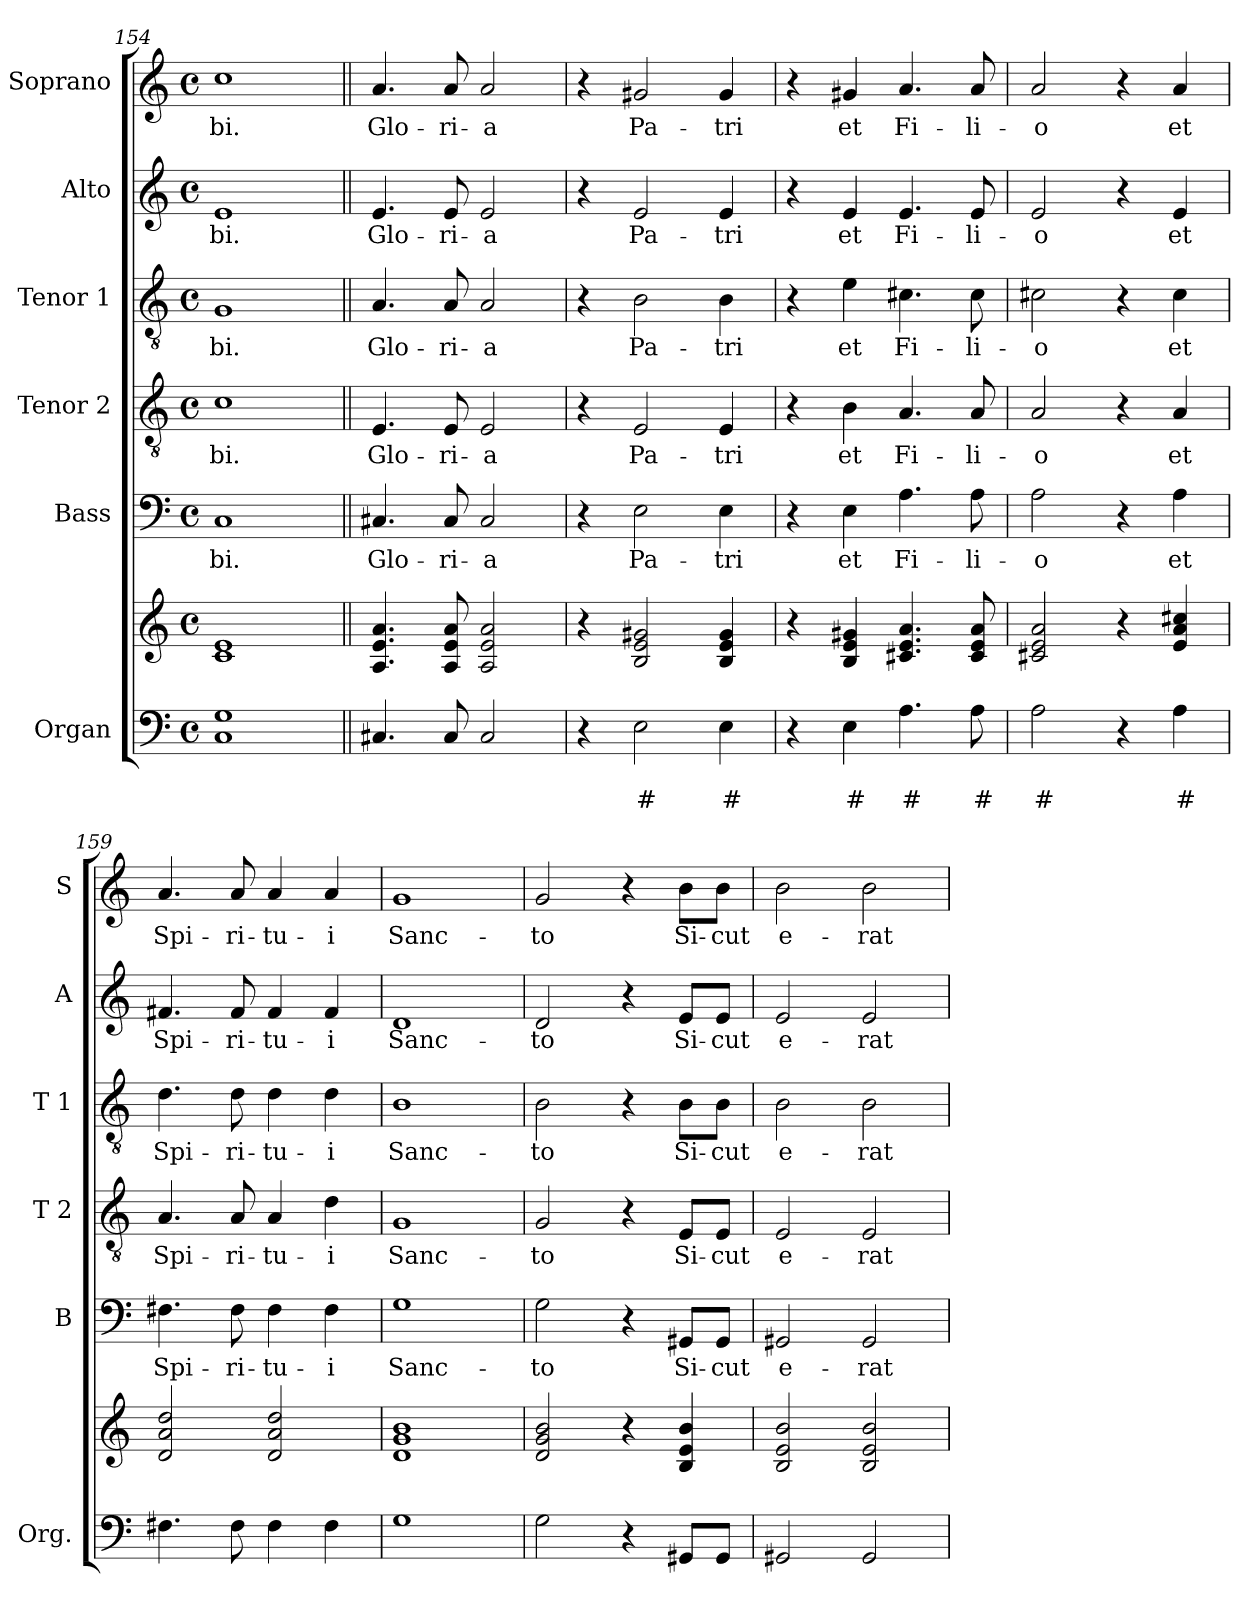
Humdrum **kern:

**kern	**text	**text	**kern	**kern	**text	**kern	**text	**kern	**text	**kern	**text	**kern	**text
*part6	*part6	*part6	*part6	*part5	*part5	*part4	*part4	*part3	*part3	*part2	*part2	*part1	*part1
*staff7	*staff7	*staff7	*staff6	*staff5	*staff5	*staff4	*staff4	*staff3	*staff3	*staff2	*staff2	*staff1	*staff1
*I"Organ	*	*	*	*I"Bass	*	*I"Tenor 2	*	*I"Tenor 1	*	*I"Alto	*	*I"Soprano	*
*I'Org.	*	*	*	*I'B	*	*I'T 2	*	*I'T 1	*	*I'A	*	*I'S	*
*clefF4	*	*	*clefG2	*clefF4	*	*clefGv2	*	*clefGv2	*	*clefG2	*	*clefG2	*
*k[]	*	*	*k[]	*k[]	*	*k[]	*	*k[]	*	*k[]	*	*k[]	*
*C:	*	*	*C:	*C:	*	*C:	*	*C:	*	*C:	*	*C:	*
*M4/4	*	*	*M4/4	*M4/4	*	*M4/4	*	*M4/4	*	*M4/4	*	*M4/4	*
*met(c)	*	*	*met(c)	*met(c)	*	*met(c)	*	*met(c)	*	*met(c)	*	*met(c)	*
=154	=154	=154	=154	=154	=154	=154	=154	=154	=154	=154	=154	=154	=154
!	!	!	!	!	!LO:LY:b	!	!LO:LY:b	!	!LO:LY:b	!	!LO:LY:b	!	!LO:LY:b
1C 1G	.	.	1c! 1e!	1C	-bi.	1c	-bi.	1G	-bi.	1e	-bi.	1cc	-bi.
=155||	=155||	=155||	=155||	=155||	=155||	=155||	=155||	=155||	=155||	=155||	=155||	=155||	=155||
!	!	!	!	!	!LO:LY:b	!	!LO:LY:b	!	!LO:LY:b	!	!LO:LY:b	!	!LO:LY:b
4.C#X/	.	.	4.A!/ 4.e!/ 4.a!/	4.C#X/	Glo-	4.E/	Glo-	4.A/	Glo-	4.e/	Glo-	4.a/	Glo-
!	!	!	!	!	!LO:LY:b	!	!LO:LY:b	!	!LO:LY:b	!	!LO:LY:b	!	!LO:LY:b
8C#/	.	.	8A!/ 8e!/ 8a!/	8C#/	-ri-	8E/	-ri-	8A/	-ri-	8e/	-ri-	8a/	-ri-
!	!	!	!	!	!LO:LY:b	!	!LO:LY:b	!	!LO:LY:b	!	!LO:LY:b	!	!LO:LY:b
2C#/	.	.	2A!/ 2e!/ 2a!/	2C#/	-a	2E/	-a	2A/	-a	2e/	-a	2a/	-a
=156	=156	=156	=156	=156	=156	=156	=156	=156	=156	=156	=156	=156	=156
4r	.	.	4r	4r	.	4r	.	4r	.	4r	.	4r	.
!	!	!LO:LY:b	!	!	!LO:LY:b	!	!LO:LY:b	!	!LO:LY:b	!	!LO:LY:b	!	!LO:LY:b
2E\	.	#	2B!/ 2e!/ 2g#X!/	2E\	Pa-	2E/	Pa-	2B\	Pa-	2e/	Pa-	2g#X/	Pa-
!	!	!LO:LY:b	!	!	!LO:LY:b	!	!LO:LY:b	!	!LO:LY:b	!	!LO:LY:b	!	!LO:LY:b
4E\	.	#	4B!/ 4e!/ 4g#!/	4E\	-tri	4E/	-tri	4B\	-tri	4e/	-tri	4g#/	-tri
=157	=157	=157	=157	=157	=157	=157	=157	=157	=157	=157	=157	=157	=157
4r	.	.	4r	4r	.	4r	.	4r	.	4r	.	4r	.
!	!	!LO:LY:b	!	!	!LO:LY:b	!	!LO:LY:b	!	!LO:LY:b	!	!LO:LY:b	!	!LO:LY:b
4E\	.	#	4B!/ 4e!/ 4g#X!/	4E\	et	4B\	et	4e\	et	4e/	et	4g#X/	et
!	!	!LO:LY:b	!	!	!LO:LY:b	!	!LO:LY:b	!	!LO:LY:b	!	!LO:LY:b	!	!LO:LY:b
4.A\	.	#	4.c#X!/ 4.e!/ 4.a!/	4.A\	Fi-	4.A/	Fi-	4.c#X\	Fi-	4.e/	Fi-	4.a/	Fi-
!	!	!LO:LY:b	!	!	!LO:LY:b	!	!LO:LY:b	!	!LO:LY:b	!	!LO:LY:b	!	!LO:LY:b
8A\	.	#	8c#!/ 8e!/ 8a!/	8A\	-li-	8A/	-li-	8c#\	-li-	8e/	-li-	8a/	-li-
!!LO:PB:g=z
=158	=158	=158	=158	=158	=158	=158	=158	=158	=158	=158	=158	=158	=158
!	!	!LO:LY:b	!	!	!LO:LY:b	!	!LO:LY:b	!	!LO:LY:b	!	!LO:LY:b	!	!LO:LY:b
2A\	.	#	2c#X!/ 2e!/ 2a!/	2A\	-o	2A/	-o	2c#X\	-o	2e/	-o	2a/	-o
4r	.	.	4r	4r	.	4r	.	4r	.	4r	.	4r	.
!	!	!LO:LY:b	!	!	!LO:LY:b	!	!LO:LY:b	!	!LO:LY:b	!	!LO:LY:b	!	!LO:LY:b
4A\	.	#	4e!/ 4a!/ 4cc#X!/	4A\	et	4A/	et	4c#\	et	4e/	et	4a/	et
=159	=159	=159	=159	=159	=159	=159	=159	=159	=159	=159	=159	=159	=159
!	!	!	!	!	!LO:LY:b	!	!LO:LY:b	!	!LO:LY:b	!	!LO:LY:b	!	!LO:LY:b
4.F#X\	.	.	2d!/ 2a!/ 2dd!/	4.F#X\	Spi-	4.A/	Spi-	4.d\	Spi-	4.f#X/	Spi-	4.a/	Spi-
!	!	!	!	!	!LO:LY:b	!	!LO:LY:b	!	!LO:LY:b	!	!LO:LY:b	!	!LO:LY:b
8F#\	.	.	.	8F#\	-ri-	8A/	-ri-	8d\	-ri-	8f#/	-ri-	8a/	-ri-
!	!	!	!	!	!LO:LY:b	!	!LO:LY:b	!	!LO:LY:b	!	!LO:LY:b	!	!LO:LY:b
4F#\	.	.	2d!/ 2a!/ 2dd!/	4F#\	-tu-	4A/	-tu-	4d\	-tu-	4f#/	-tu-	4a/	-tu-
!	!	!	!	!	!LO:LY:b	!	!LO:LY:b	!	!LO:LY:b	!	!LO:LY:b	!	!LO:LY:b
4F#\	.	.	.	4F#\	-i	4d\	-i	4d\	-i	4f#/	-i	4a/	-i
=160	=160	=160	=160	=160	=160	=160	=160	=160	=160	=160	=160	=160	=160
!	!	!	!	!	!LO:LY:b	!	!LO:LY:b	!	!LO:LY:b	!	!LO:LY:b	!	!LO:LY:b
1G	.	.	1d! 1g! 1b!	1G	Sanc-	1G	Sanc-	1B	Sanc-	1d	Sanc-	1g	Sanc-
=161	=161	=161	=161	=161	=161	=161	=161	=161	=161	=161	=161	=161	=161
!	!	!	!	!	!LO:LY:b	!	!LO:LY:b	!	!LO:LY:b	!	!LO:LY:b	!	!LO:LY:b
2G\	.	.	2d!/ 2g!/ 2b!/	2G\	-to	2G/	-to	2B\	-to	2d/	-to	2g/	-to
4r	.	.	4r	4r	.	4r	.	4r	.	4r	.	4r	.
!	!	!	!	!	!LO:LY:b	!	!LO:LY:b	!	!LO:LY:b	!	!LO:LY:b	!	!LO:LY:b
8GG#X/L	.	.	4B!/ 4e!/ 4b!/	8GG#X/L	Si-	8E/L	Si-	8B\L	Si-	8e/L	Si-	8b\L	Si-
!	!	!	!	!	!LO:LY:b	!	!LO:LY:b	!	!LO:LY:b	!	!LO:LY:b	!	!LO:LY:b
8GG#/J	.	.	.	8GG#/J	-cut	8E/J	-cut	8B\J	-cut	8e/J	-cut	8b\J	-cut
=162	=162	=162	=162	=162	=162	=162	=162	=162	=162	=162	=162	=162	=162
!	!	!	!	!	!LO:LY:b	!	!LO:LY:b	!	!LO:LY:b	!	!LO:LY:b	!	!LO:LY:b
2GG#X/	.	.	2B!/ 2e!/ 2b!/	2GG#X/	e-	2E/	e-	2B\	e-	2e/	e-	2b\	e-
!	!	!	!	!	!LO:LY:b	!	!LO:LY:b	!	!LO:LY:b	!	!LO:LY:b	!	!LO:LY:b
2GG#/	.	.	2B!/ 2e!/ 2b!/	2GG#/	-rat	2E/	-rat	2B\	-rat	2e/	-rat	2b\	-rat
=	=	=	=	=	=	=	=	=	=	=	=	=	=
*-	*-	*-	*-	*-	*-	*-	*-	*-	*-	*-	*-	*-	*-
